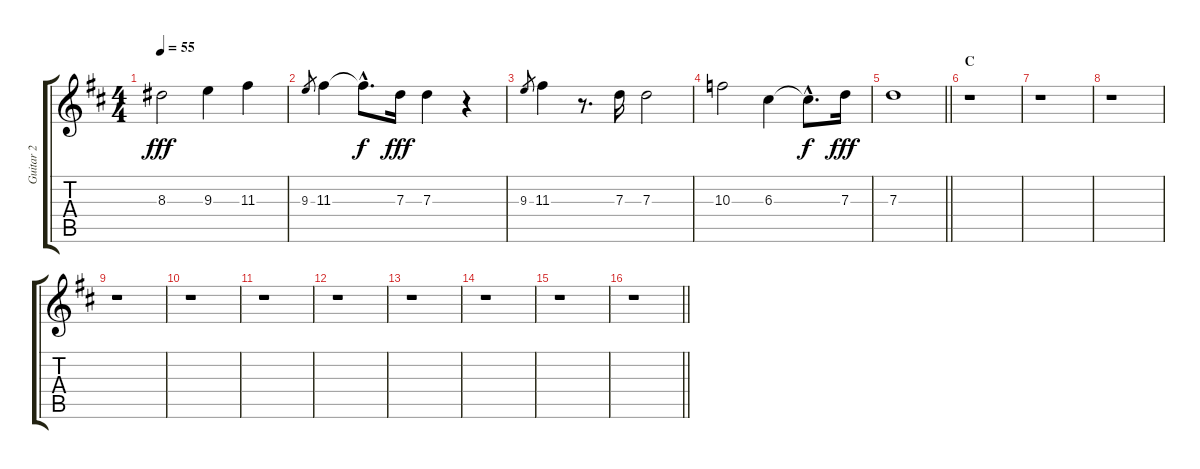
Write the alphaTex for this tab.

\track ("Guitar 2" "Guitar 2") {instrument overdrivenguitar}
\staff {score tabs}
\tuning (E4 B3 G3 D3 A2 E2) {hide}
\ts (4 4)
\tempo 55
\clef g2
\ks d
8.3.2{dy fff} 9.3.4 11.3.4 |
9.3.8{gr} 11.3.4 11.3{hac t}.8{d dy f} 7.3.16{dy fff} 7.3.4 r.4 |
9.3.8{gr} 11.3.4 r.8{d} 7.3.16 7.3.2 |
10.3.2 6.3.4 6.3{hac t}.8{d dy f} 7.3.16{dy fff} |
\barLineRight lightlight
7.3.1 |
\section ("" "C")
r.1 |
r.1 |
r.1 |
r.1 |
r.1 |
r.1 |
r.1 |
r.1 |
r.1 |
r.1 |
\barLineRight lightlight
r.1
